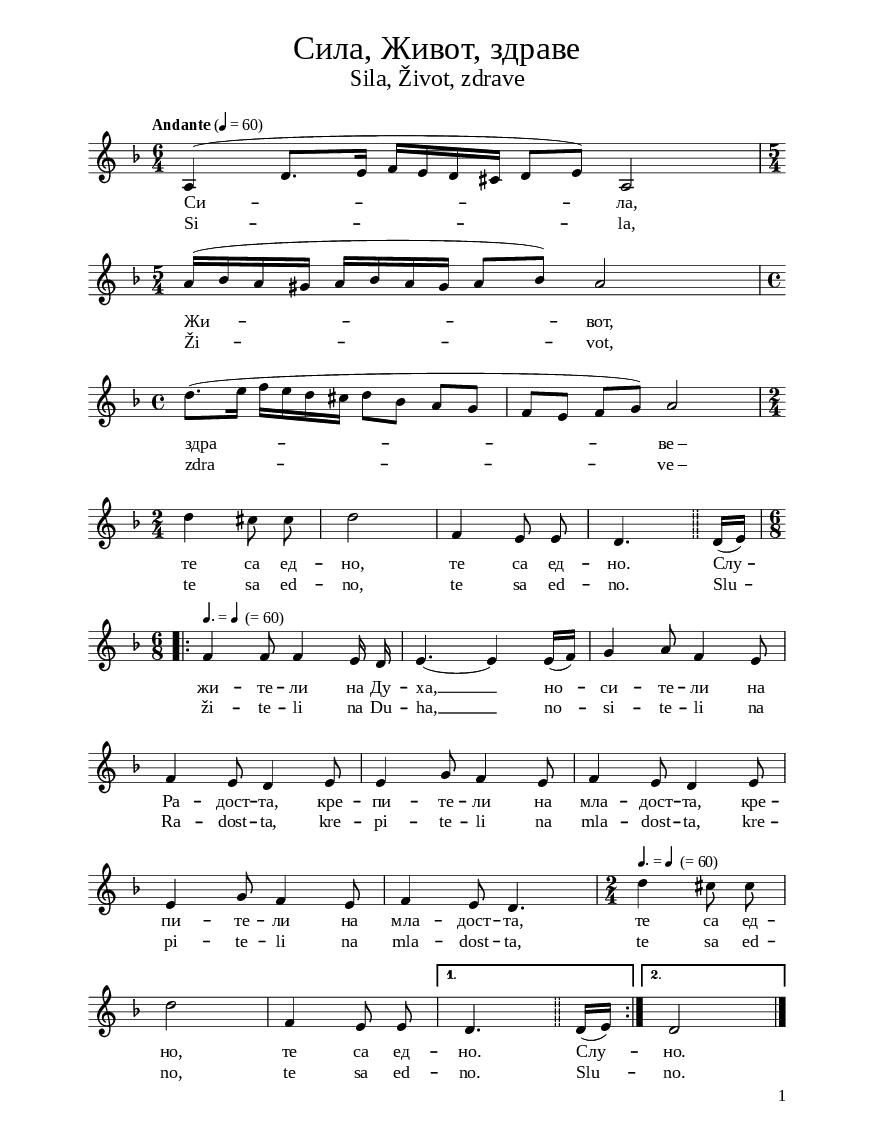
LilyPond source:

\version "2.24.1"

\include "include/globals.ily"

\bookpart {
  \label #'ref102
  \tocItem \markup "Сила, Живот, здраве – Sila, Život, zdrave"
  \include "include/bookpart-paper.ily"
  \score {
    \include "include/score-layout.ily"

    \new Voice \absolute {
      \clef treble
      \key d \minor
      \time 6/4
      \tempoFunc "Andante" 4 "60"

      \slurUp a4 ( d'8. e'16 f' e' d' cis' d'8 e' ) a2 \break 

      \time 5/4  a'16 ( bes' a' gis' a' bes' a' gis' a'8 bes' ) a'2 \break |


      \time 4/4  d''8. ( e''16 f'' e'' d'' cis'' \autoBeamOff d''8 [bes'] a' [g']| f'8 [e'] f' [g'] ) a'2 \break |

      \slurNeutral \time 2/4 d''4  cis''8 \noBeam cis'' | d''2  | f'4 e'8 e' | d'4. \bar "!!" d'16 [( e' )] \break |

      \time 6/8  \repeat volta 2 {
        | f'4^\markup {
          % make tempo notes
          \concat {
            \teeny \general-align #Y #DOWN \note {4.} #0.8
            \normal-text { " = " }
            \teeny \general-align #Y #DOWN \note {4} #0.8
            \normal-text { "  (= 60)" }
          }
        }
        
        
         f'8 f'4 e'16 \noBeam d' |e'4. ~ e'4 e'16 [( f' )] | g'4 a'8 f'4 e'8 \break |

        f'4 e'8 d'4 e'8 |  e'4 g'8 f'4 e'8 | f'4 e'8 d'4 e'8 \break |

        e'4 g'8 f'4 e'8 | f'4 e'8 d'4. | \time 2/4 d''4^\markup {
          % make tempo notes
          \concat {
            \teeny \general-align #Y #DOWN \note {4.} #0.8
            \normal-text { " = " }
            \teeny \general-align #Y #DOWN \note {4} #0.8
            \normal-text { "  (= 60)" }
          }
        }
        
         cis''8 \noBeam cis'' \break |

        d''2 | f'4 e'8 \noBeam e' |
      } \alternative { { d'4. \bar "!" \bar "!!" d'16 [( e'16 )] } { d'2 } } \bar "|."

    }

    \addlyrics {Си -- ла, Жи
  -- вот, здра -- "ве –" те са ед -- но, те са ед --
  но. Слу -- жи -- те -- ли на Ду -- ха, __ но -- си
  -- те -- ли на Ра -- дост -- та, кре -- пи -- те
  -- ли на мла -- дост -- та, кре -- пи -- те -- ли
  на мла -- дост -- та, те са ед -- но, те са ед
  -- но. Слу -- но.}
   \addlyrics {Si -- la, Ži
  -- vot, zdra -- "ve –" te sa ed -- no, te sa ed --
  no. Slu -- ži -- te -- li na Du -- ha, __ no -- si
  -- te -- li na Ra -- dost -- ta, kre -- pi -- te
  -- li na mla -- dost -- ta, kre -- pi -- te -- li
  na mla -- dost -- ta, te sa ed -- no, te sa ed
  -- no. Slu -- no.}

    \header {
      title = \titleFunc "Сила, Живот, здраве" "Sila, Život, zdrave"
    }

    \midi{}

  } % score

  \pageBreak



  % include foreign translation(s) of the song
  \version "2.24.0"

\markup \fill-line { \fontsize #deTitleFontSize "Kraft, Leben, Gesundheit" }
\markup \null
\markup \null
\markup \fontsize #deCoupletFontSize {
  \hspace #20
  \override #`(baseline-skip . ,deCoupletBaselineSkip)

  \column {    
     
  \line { " "Kraft, Leben, Gesundheit –}

  \line { " "sie sind eins. }

  \line { " "Diener des Geistes, }

  \line { " "Überbringer der Freude, }

  \line { " "Stütze der Jugend, }

  \line { " "Stütze der Jugend, }

  \line { " "sie sind eins. }
     
      
       
    }
    
    
}


} % bookpart
